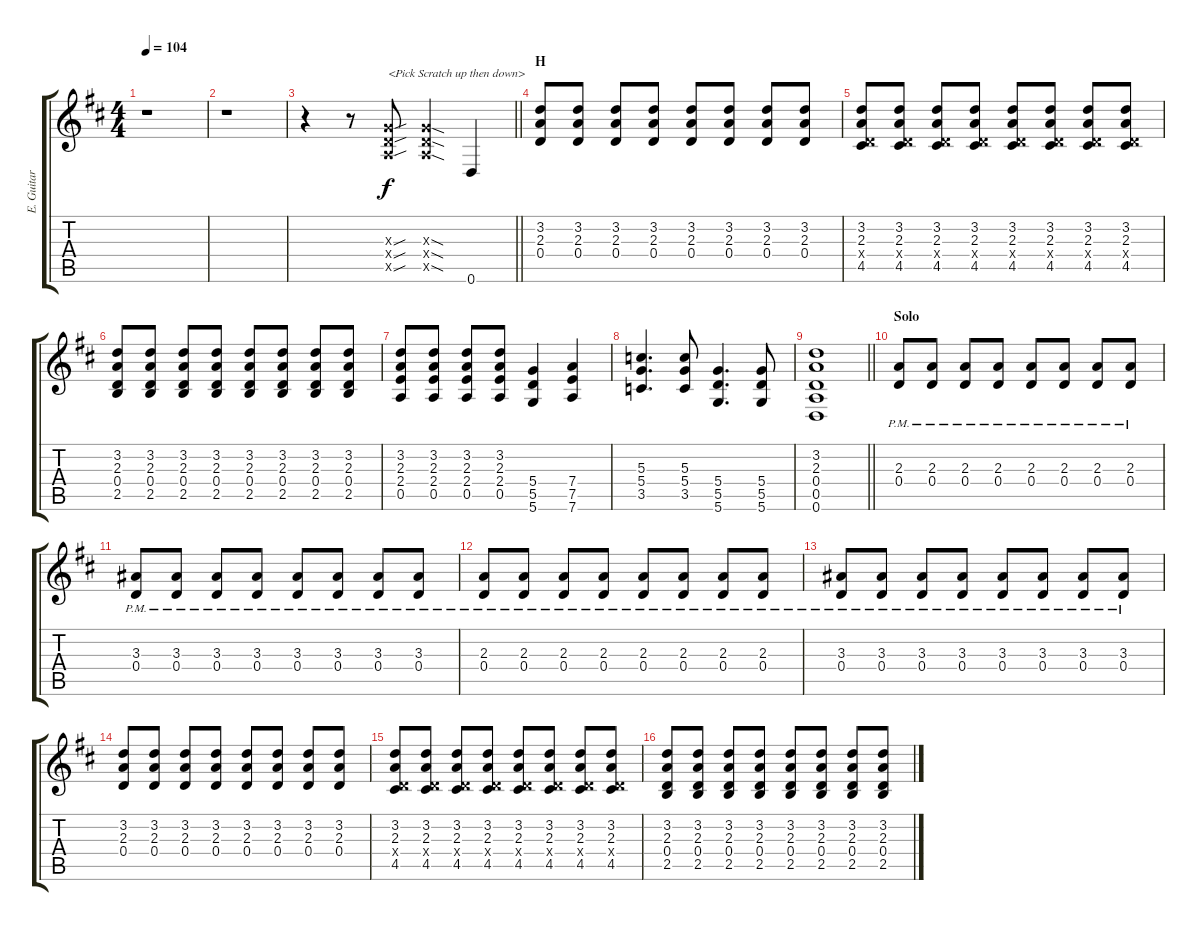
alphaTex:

\track ("E. Guitar II" "E. Guitar ") {instrument overdrivenguitar}
\staff {score tabs}
\tuning (E4 B3 G3 D3 A2 D2) {hide}
\ts (4 4)
\tempo 104
\clef g2
\ks d
r.1{dy f} |
r.1 |
\barLineRight lightlight
r.4 r.8 (0.3{sou x} 0.4{sou x} 0.5{sou x}).8{txt "<Pick Scratch up then down>"} (0.3{sod x} 0.4{sod x} 0.5{sod x}).4 0.6.4 |
\section ("" "H")
(3.2 2.3 0.4).8 (3.2 2.3 0.4).8 (3.2 2.3 0.4).8 (3.2 2.3 0.4).8 (3.2 2.3 0.4).8 (3.2 2.3 0.4).8 (3.2 2.3 0.4).8 (3.2 2.3 0.4).8 |
(3.2 2.3 0.4{x} 4.5).8 (3.2 2.3 0.4{x} 4.5).8 (3.2 2.3 0.4{x} 4.5).8 (3.2 2.3 0.4{x} 4.5).8 (3.2 2.3 0.4{x} 4.5).8 (3.2 2.3 0.4{x} 4.5).8 (3.2 2.3 0.4{x} 4.5).8 (3.2 2.3 0.4{x} 4.5).8 |
(3.2 2.3 0.4 2.5).8 (3.2 2.3 0.4 2.5).8 (3.2 2.3 0.4 2.5).8 (3.2 2.3 0.4 2.5).8 (3.2 2.3 0.4 2.5).8 (3.2 2.3 0.4 2.5).8 (3.2 2.3 0.4 2.5).8 (3.2 2.3 0.4 2.5).8 |
(3.2 2.3 2.4 0.5).8 (3.2 2.3 2.4 0.5).8 (3.2 2.3 2.4 0.5).8 (3.2 2.3 2.4 0.5).8 (5.4 5.5 5.6).4 (7.4 7.5 7.6).4 |
(5.3 5.4 3.5).4{d} (5.3 5.4 3.5).8 (5.4 5.5 5.6).4{d} (5.4 5.5 5.6).8 |
\barLineRight lightlight
(3.2 2.3 0.4 0.5 0.6).1 |
\section ("" "Solo")
(2.3{pm} 0.4{pm}).8 (2.3{pm} 0.4{pm}).8 (2.3{pm} 0.4{pm}).8 (2.3{pm} 0.4{pm}).8 (2.3{pm} 0.4{pm}).8 (2.3{pm} 0.4{pm}).8 (2.3{pm} 0.4{pm}).8 (2.3{pm} 0.4{pm}).8 |
(3.3{pm} 0.4{pm}).8 (3.3{pm} 0.4{pm}).8 (3.3{pm} 0.4{pm}).8 (3.3{pm} 0.4{pm}).8 (3.3{pm} 0.4{pm}).8 (3.3{pm} 0.4{pm}).8 (3.3{pm} 0.4{pm}).8 (3.3{pm} 0.4{pm}).8 |
(2.3{pm} 0.4{pm}).8 (2.3{pm} 0.4{pm}).8 (2.3{pm} 0.4{pm}).8 (2.3{pm} 0.4{pm}).8 (2.3{pm} 0.4{pm}).8 (2.3{pm} 0.4{pm}).8 (2.3{pm} 0.4{pm}).8 (2.3{pm} 0.4{pm}).8 |
(3.3{pm} 0.4{pm}).8 (3.3{pm} 0.4{pm}).8 (3.3{pm} 0.4{pm}).8 (3.3{pm} 0.4{pm}).8 (3.3{pm} 0.4{pm}).8 (3.3{pm} 0.4{pm}).8 (3.3{pm} 0.4{pm}).8 (3.3{pm} 0.4{pm}).8 |
(3.2 2.3 0.4).8 (3.2 2.3 0.4).8 (3.2 2.3 0.4).8 (3.2 2.3 0.4).8 (3.2 2.3 0.4).8 (3.2 2.3 0.4).8 (3.2 2.3 0.4).8 (3.2 2.3 0.4).8 |
(3.2 2.3 0.4{x} 4.5).8 (3.2 2.3 0.4{x} 4.5).8 (3.2 2.3 0.4{x} 4.5).8 (3.2 2.3 0.4{x} 4.5).8 (3.2 2.3 0.4{x} 4.5).8 (3.2 2.3 0.4{x} 4.5).8 (3.2 2.3 0.4{x} 4.5).8 (3.2 2.3 0.4{x} 4.5).8 |
(3.2 2.3 0.4 2.5).8 (3.2 2.3 0.4 2.5).8 (3.2 2.3 0.4 2.5).8 (3.2 2.3 0.4 2.5).8 (3.2 2.3 0.4 2.5).8 (3.2 2.3 0.4 2.5).8 (3.2 2.3 0.4 2.5).8 (3.2 2.3 0.4 2.5).8
